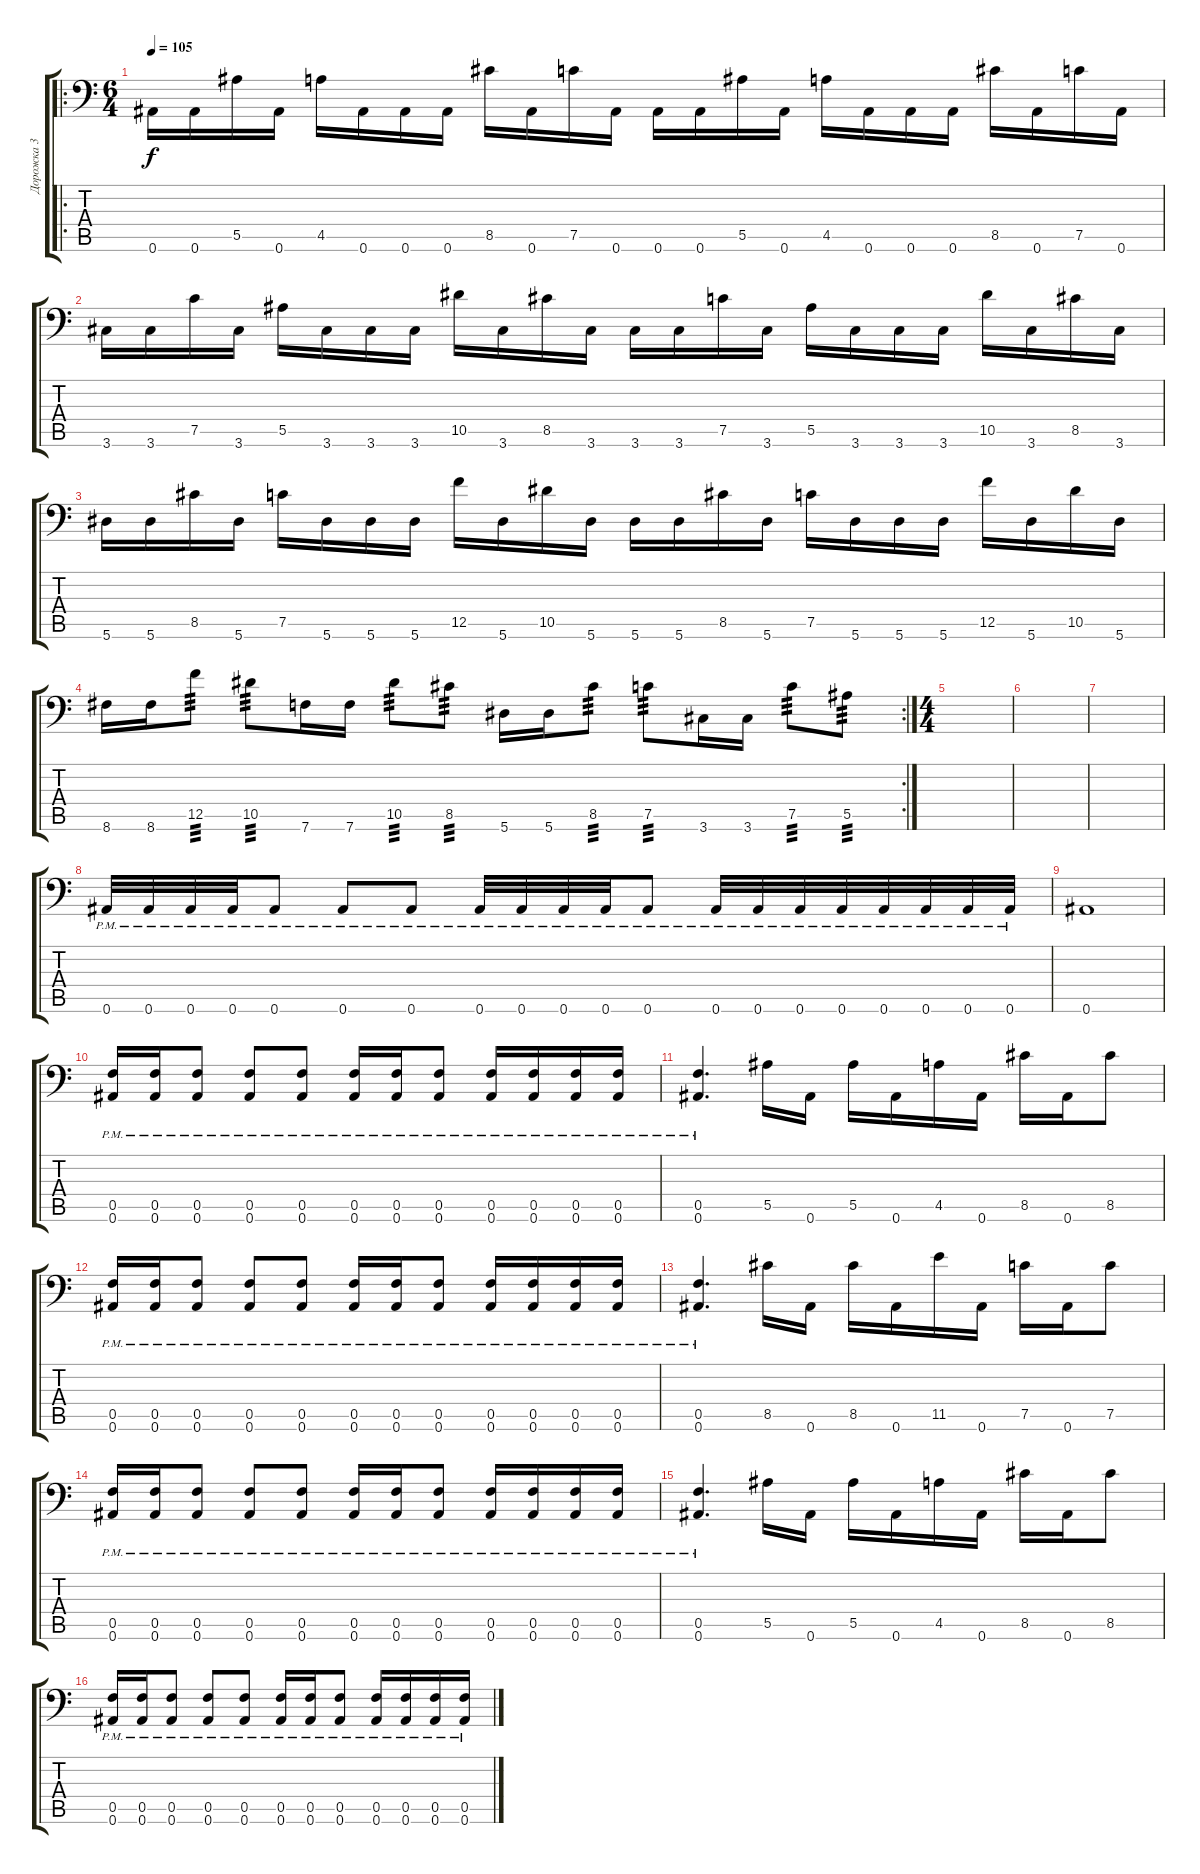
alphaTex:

\track ("Дорожка 3" "Дорожка 3") {instrument distortionguitar}
\staff {score tabs}
\tuning (C4 G3 Eb3 Bb2 F2 Bb1) {hide}
\ro
\ts (6 4)
\tempo 105
\clef f4
\ks c
0.6.16{dy f} 0.6.16 5.5.16 0.6.16 4.5.16 0.6.16 0.6.16 0.6.16 8.5.16 0.6.16 7.5.16 0.6.16 0.6.16 0.6.16 5.5.16 0.6.16 4.5.16 0.6.16 0.6.16 0.6.16 8.5.16 0.6.16 7.5.16 0.6.16 |
3.6.16 3.6.16 7.5.16 3.6.16 5.5.16 3.6.16 3.6.16 3.6.16 10.5.16 3.6.16 8.5.16 3.6.16 3.6.16 3.6.16 7.5.16 3.6.16 5.5.16 3.6.16 3.6.16 3.6.16 10.5.16 3.6.16 8.5.16 3.6.16 |
5.6.16 5.6.16 8.5.16 5.6.16 7.5.16 5.6.16 5.6.16 5.6.16 12.5.16 5.6.16 10.5.16 5.6.16 5.6.16 5.6.16 8.5.16 5.6.16 7.5.16 5.6.16 5.6.16 5.6.16 12.5.16 5.6.16 10.5.16 5.6.16 |
\rc 2
8.6.16 8.6.16 12.5.8{tp 3} 10.5.8{tp 3} 7.6.16 7.6.16 10.5.8{tp 3} 8.5.8{tp 3} 5.6.16 5.6.16 8.5.8{tp 3} 7.5.8{tp 3} 3.6.16 3.6.16 7.5.8{tp 3} 5.5.8{tp 3} |
\ts (4 4)
|
|
|
0.6{pm}.32 0.6{pm}.32 0.6{pm}.32 0.6{pm}.32 0.6{pm}.8 0.6{pm}.8 0.6{pm}.8 0.6{pm}.32 0.6{pm}.32 0.6{pm}.32 0.6{pm}.32 0.6{pm}.8 0.6{pm}.32 0.6{pm}.32 0.6{pm}.32 0.6{pm}.32 0.6{pm}.32 0.6{pm}.32 0.6{pm}.32 0.6{pm}.32 |
0.6.1 |
(0.5{pm} 0.6{pm}).16 (0.5{pm} 0.6{pm}).16 (0.5{pm} 0.6{pm}).8 (0.5{pm} 0.6{pm}).8 (0.5{pm} 0.6{pm}).8 (0.5{pm} 0.6{pm}).16 (0.5{pm} 0.6{pm}).16 (0.5{pm} 0.6{pm}).8 (0.5{pm} 0.6{pm}).16 (0.5{pm} 0.6{pm}).16 (0.5{pm} 0.6{pm}).16 (0.5{pm} 0.6{pm}).16 |
(0.5{pm} 0.6{pm}).4{d} 5.5.16 0.6.16 5.5.16 0.6.16 4.5.16 0.6.16 8.5.16 0.6.16 8.5.8 |
(0.5{pm} 0.6{pm}).16 (0.5{pm} 0.6{pm}).16 (0.5{pm} 0.6{pm}).8 (0.5{pm} 0.6{pm}).8 (0.5{pm} 0.6{pm}).8 (0.5{pm} 0.6{pm}).16 (0.5{pm} 0.6{pm}).16 (0.5{pm} 0.6{pm}).8 (0.5{pm} 0.6{pm}).16 (0.5{pm} 0.6{pm}).16 (0.5{pm} 0.6{pm}).16 (0.5{pm} 0.6{pm}).16 |
(0.5{pm} 0.6{pm}).4{d} 8.5.16 0.6.16 8.5.16 0.6.16 11.5.16 0.6.16 7.5.16 0.6.16 7.5.8 |
(0.5{pm} 0.6{pm}).16 (0.5{pm} 0.6{pm}).16 (0.5{pm} 0.6{pm}).8 (0.5{pm} 0.6{pm}).8 (0.5{pm} 0.6{pm}).8 (0.5{pm} 0.6{pm}).16 (0.5{pm} 0.6{pm}).16 (0.5{pm} 0.6{pm}).8 (0.5{pm} 0.6{pm}).16 (0.5{pm} 0.6{pm}).16 (0.5{pm} 0.6{pm}).16 (0.5{pm} 0.6{pm}).16 |
(0.5{pm} 0.6{pm}).4{d} 5.5.16 0.6.16 5.5.16 0.6.16 4.5.16 0.6.16 8.5.16 0.6.16 8.5.8 |
(0.5{pm} 0.6{pm}).16 (0.5{pm} 0.6{pm}).16 (0.5{pm} 0.6{pm}).8 (0.5{pm} 0.6{pm}).8 (0.5{pm} 0.6{pm}).8 (0.5{pm} 0.6{pm}).16 (0.5{pm} 0.6{pm}).16 (0.5{pm} 0.6{pm}).8 (0.5{pm} 0.6{pm}).16 (0.5{pm} 0.6{pm}).16 (0.5{pm} 0.6{pm}).16 (0.5{pm} 0.6{pm}).16
